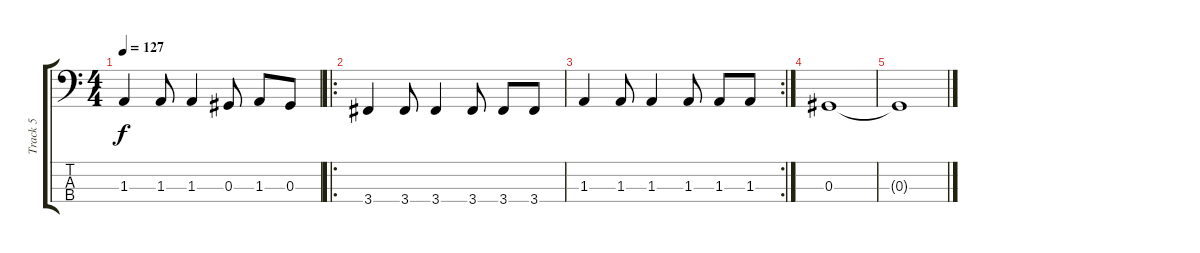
\track ("Track 5" "Track 5") {instrument electricbassfinger}
\staff {score tabs}
\tuning (Gb2 Db2 Ab1 Eb1) {hide}
\ts (4 4)
\tempo 127
\clef f4
\ks c
1.3.4{dy f} 1.3.8 1.3.4 0.3.8 1.3.8 0.3.8 |
\ro
3.4.4 3.4.8 3.4.4 3.4.8 3.4.8 3.4.8 |
\rc 2
1.3.4 1.3.8 1.3.4 1.3.8 1.3.8 1.3.8 |
0.3.1 |
0.3{t}.1
